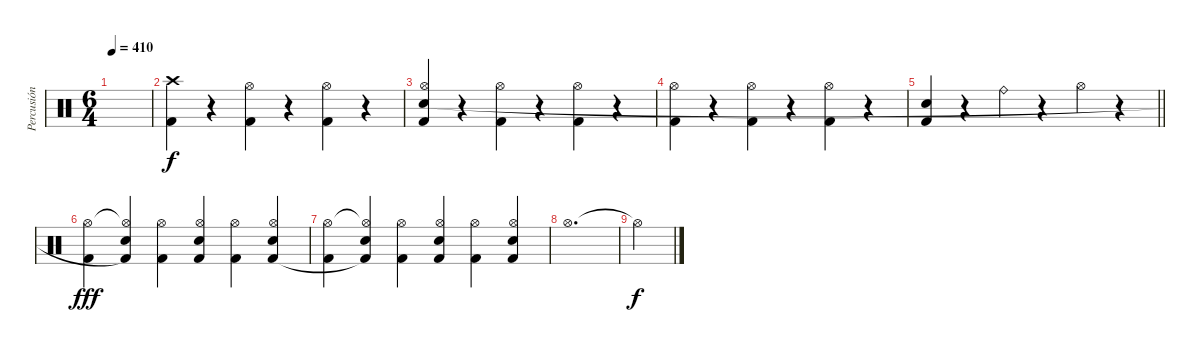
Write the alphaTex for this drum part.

\track ("Percusión" "Percusión") {instrument percussion}
\staff {score}
\articulation defaults
\ts (6 4)
\tempo 410
\clef neutral
\ks c
|
("Crash high (hit)" "Kick (hit) 2").4 r.4 ("Hi-Hat (open)" "Kick (hit) 2").4 r.4 ("Hi-Hat (open)" "Kick (hit) 2").4 r.4 |
("Hi-Hat (open)" "Kick (hit) 2" "Snare (hit) 2").4 r.4 ("Hi-Hat (open)" "Kick (hit) 2").4 r.4 ("Hi-Hat (open)" "Kick (hit) 2").4 r.4 |
("Hi-Hat (open)" "Kick (hit) 2").4 r.4 ("Hi-Hat (open)" "Kick (hit) 2").4 r.4 ("Hi-Hat (open)" "Kick (hit) 2").4 r.4 |
\barLineRight lightlight
("Kick (hit) 2" "Snare (hit) 2").4 r.4 "Ride (bell)".4 r.4 "Hi-Hat (open)".4 r.4 |
("Hi-Hat (open)" "Kick (hit) 2").4{dy fff} ("Hi-Hat (open)"{t} "Snare (hit) 2" "Kick (hit) 2"{t}).4 ("Hi-Hat (open)" "Kick (hit) 2").4 ("Hi-Hat (open)" "Snare (hit) 2" "Kick (hit) 2").4 ("Hi-Hat (open)" "Kick (hit) 2").4 ("Hi-Hat (open)" "Snare (hit) 2" "Kick (hit) 2").4 |
("Hi-Hat (open)" "Kick (hit) 2").4 ("Hi-Hat (open)"{t} "Snare (hit) 2" "Kick (hit) 2"{t}).4 ("Hi-Hat (open)" "Kick (hit) 2").4 ("Hi-Hat (open)" "Snare (hit) 2" "Kick (hit) 2").4 ("Hi-Hat (open)" "Kick (hit) 2").4 ("Hi-Hat (open)" "Snare (hit) 2" "Kick (hit) 2").4 |
"Hi-Hat (open)".1{d} |
"Hi-Hat (open)"{t}.4{dy f}
